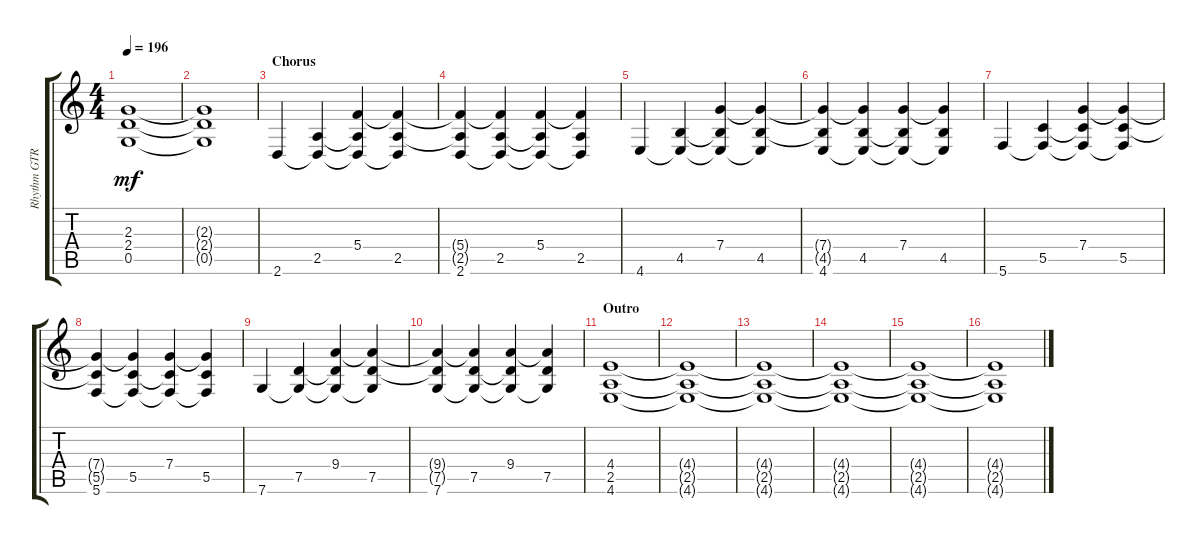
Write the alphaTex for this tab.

\track ("Rhythm GTR 2" "Rhythm GTR") {instrument distortionguitar}
\staff {score tabs}
\tuning (D4 A3 F3 C3 G2 C2) {hide}
\ts (4 4)
\tempo 196
\clef g2
\ks aminor
(2.3 2.4 0.5).1{dy mf} |
(2.3{t} 2.4{t} 0.5{t}).1 |
\section ("" "Chorus")
2.6.4 (2.5 2.6{t}).4 (5.4 2.5{t} 2.6{t}).4 (5.4{t} 2.5 2.6{t}).4 |
(5.4{t} 2.5{t} 2.6).4 (5.4{t} 2.5 2.6{t}).4 (5.4 2.5{t} 2.6{t}).4 (5.4{t} 2.5 2.6{t}).4 |
4.6.4 (4.5 4.6{t}).4 (7.4 4.5{t} 4.6{t}).4 (7.4{t} 4.5 4.6{t}).4 |
(7.4{t} 4.5{t} 4.6).4 (7.4{t} 4.5 4.6{t}).4 (7.4 4.5{t} 4.6{t}).4 (7.4{t} 4.5 4.6{t}).4 |
5.6.4 (5.5 5.6{t}).4 (7.4 5.5{t} 5.6{t}).4 (7.4{t} 5.5 5.6{t}).4 |
(7.4{t} 5.5{t} 5.6).4 (7.4{t} 5.5 5.6{t}).4 (7.4 5.5{t} 5.6{t}).4 (7.4{t} 5.5 5.6{t}).4 |
7.6.4 (7.5 7.6{t}).4 (9.4 7.5{t} 7.6{t}).4 (9.4{t} 7.5 7.6{t}).4 |
(9.4{t} 7.5{t} 7.6).4 (9.4{t} 7.5 7.6{t}).4 (9.4 7.5{t} 7.6{t}).4 (9.4{t} 7.5 7.6{t}).4 |
\section ("" "Outro")
(4.4 2.5 4.6).1 |
(4.4{t} 2.5{t} 4.6{t}).1 |
(4.4{t} 2.5{t} 4.6{t}).1 |
(4.4{t} 2.5{t} 4.6{t}).1 |
(4.4{t} 2.5{t} 4.6{t}).1 |
(4.4{t} 2.5{t} 4.6{t}).1
